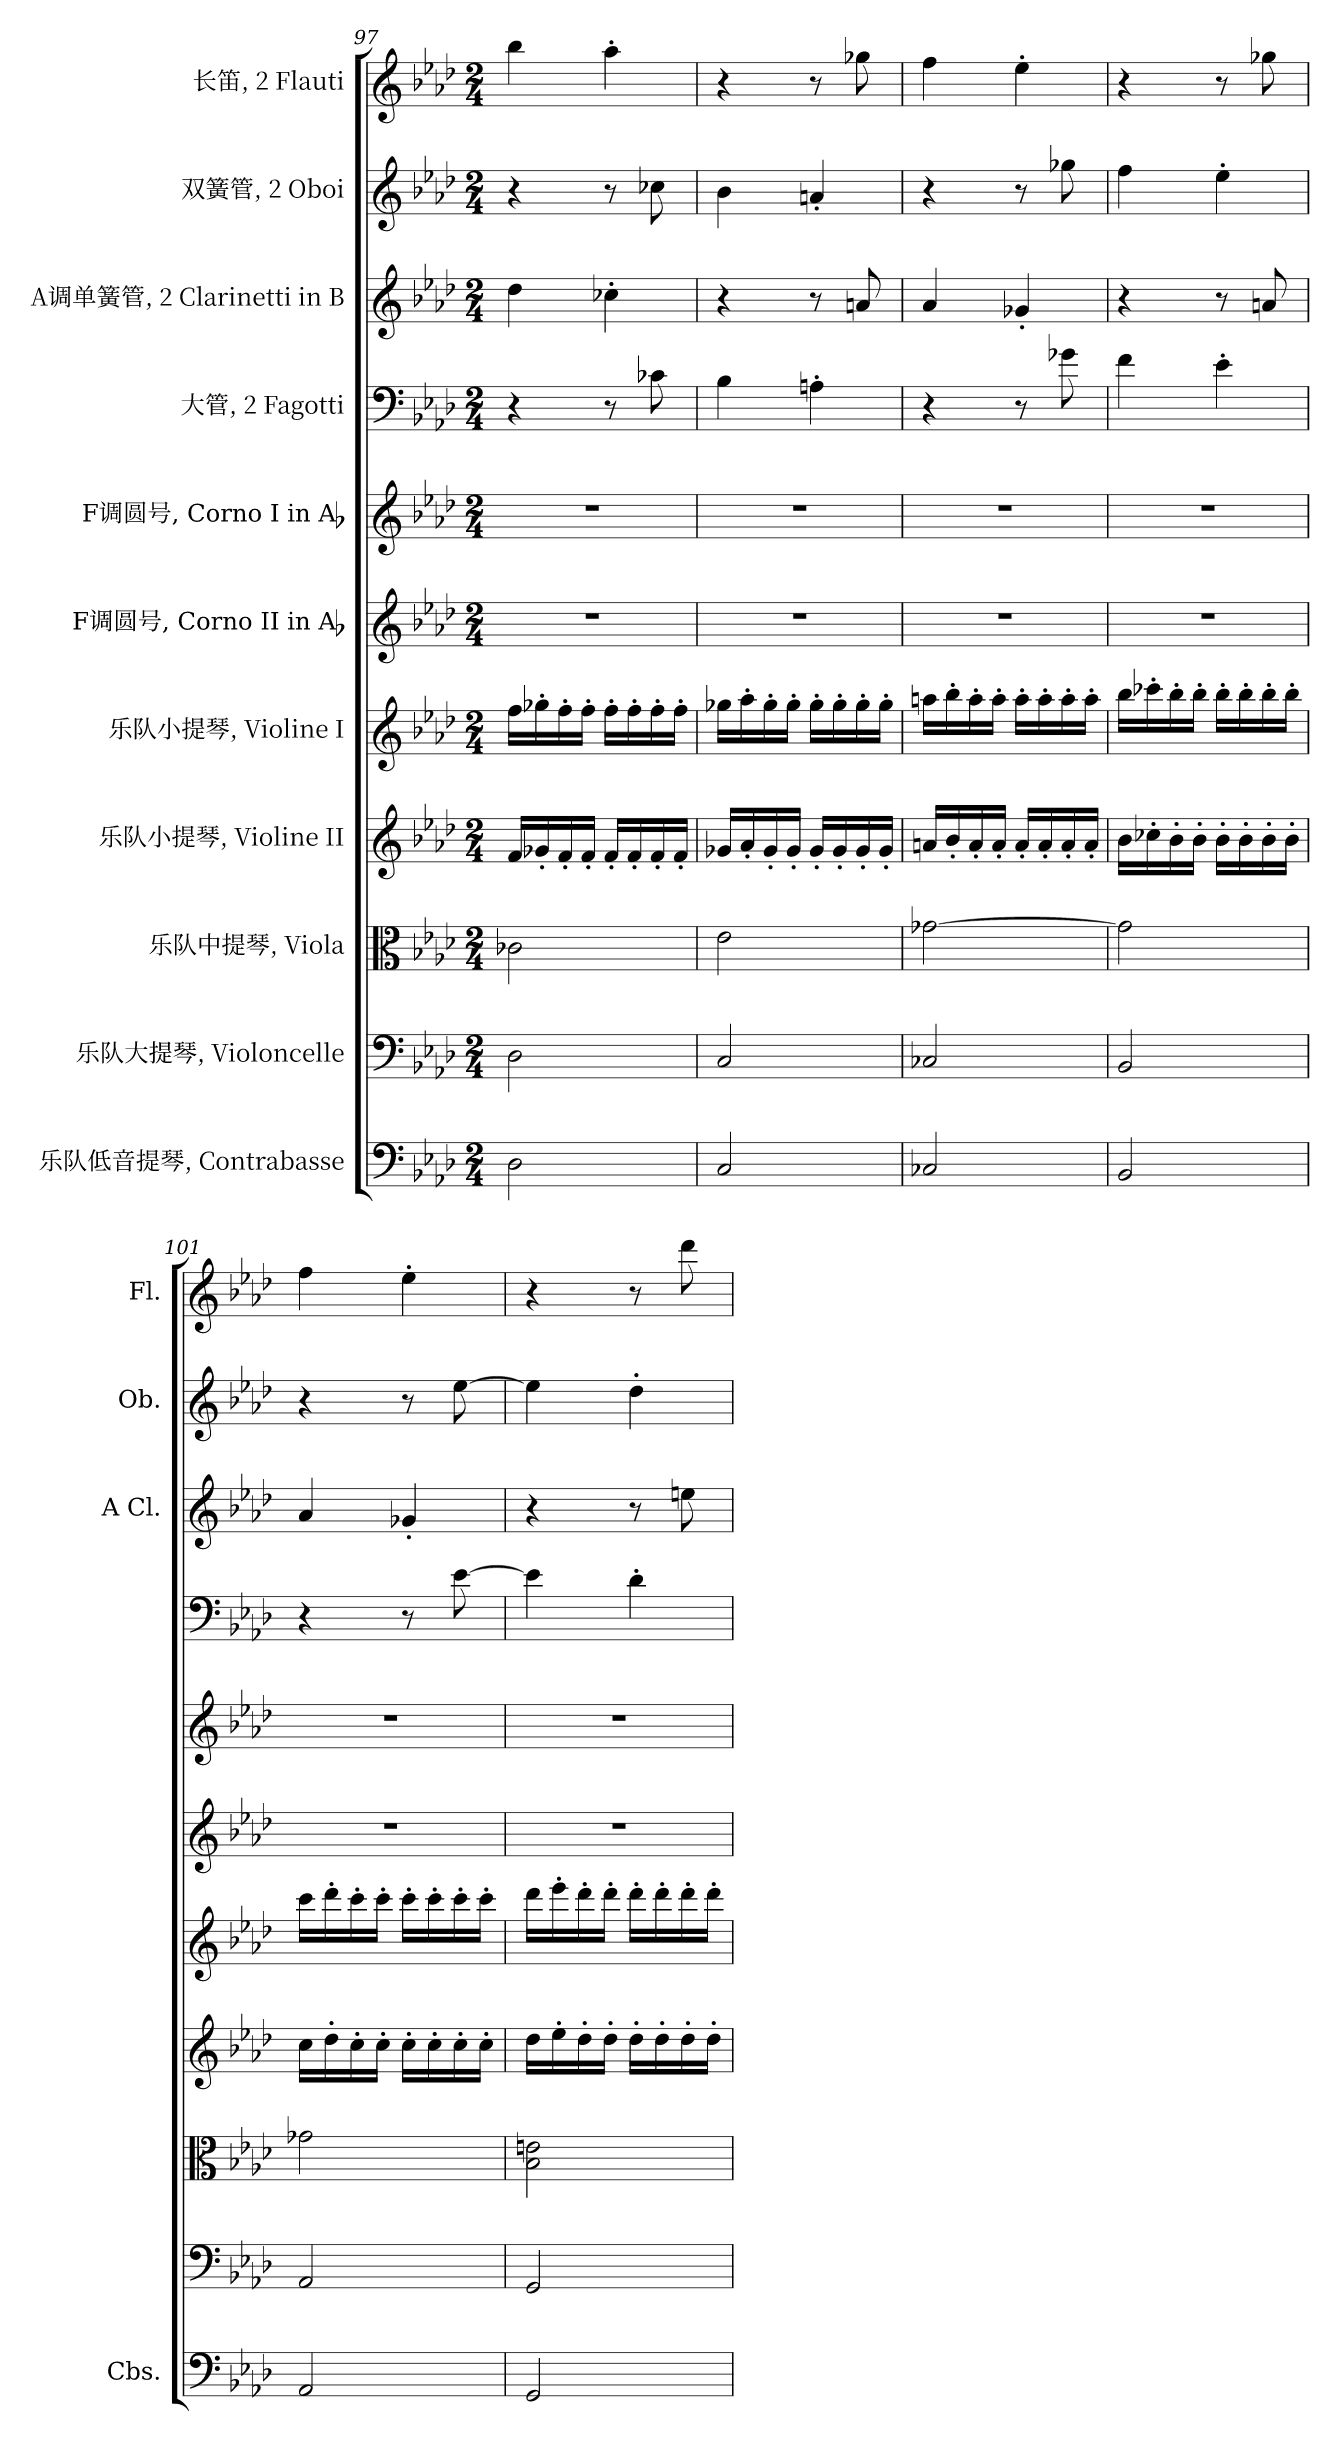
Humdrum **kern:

**kern	**kern	**kern	**kern	**kern	**kern	**kern	**kern	**kern	**kern	**kern
*part11	*part10	*part9	*part8	*part7	*part6	*part5	*part4	*part3	*part2	*part1
*staff11	*staff10	*staff9	*staff8	*staff7	*staff6	*staff5	*staff4	*staff3	*staff2	*staff1
*I"乐队低音提琴, Contrabasse	*I"乐队大提琴, Violoncelle	*I"乐队中提琴, Viola	*I"乐队小提琴, Violine II	*I"乐队小提琴, Violine I	*I"F调圆号, Corno II in Ab	*I"F调圆号, Corno I in Ab	*I"大管, 2 Fagotti	*I"A调单簧管, 2 Clarinetti in B	*I"双簧管, 2 Oboi	*I"长笛, 2 Flauti
*I'Cbs.	*	*	*	*	*	*	*	*I'A Cl.	*I'Ob.	*I'Fl.
!!LO:PB:g=z
*clefF4	*clefF4	*clefC3	*clefG2	*clefG2	*clefG2	*clefG2	*clefF4	*clefG2	*clefG2	*clefG2
*ITrd7c12	*	*	*	*	*ITrd4c7	*ITrd4c7	*	*ITrd2c3	*	*
*k[b-e-a-d-]	*k[b-e-a-d-]	*k[b-e-a-d-]	*k[b-e-a-d-]	*k[b-e-a-d-]	*k[b-e-a-d-g-]	*k[b-e-a-d-g-]	*k[b-e-a-d-]	*k[b-]	*k[b-e-a-d-]	*k[b-e-a-d-]
*M2/4	*M2/4	*M2/4	*M2/4	*M2/4	*M2/4	*M2/4	*M2/4	*M2/4	*M2/4	*M2/4
*MM51	*MM51	*MM51	*MM51	*MM51	*MM51	*MM51	*MM51	*MM51	*MM51	*MM51
=97	=97	=97	=97	=97	=97	=97	=97	=97	=97	=97
2DD-\	2D-\	2c-X\	16f/LL	16ff\LL	2r	2r	4r	4b-\	4r	4bb-\
.	.	.	16g-X'/	16gg-X'\	.	.	.	.	.	.
.	.	.	16f'/	16ff'\	.	.	.	.	.	.
.	.	.	16f'/JJ	16ff'\JJ	.	.	.	.	.	.
*	*	*	*	*	*	*	*	*	*	*MM64
.	.	.	16f'/LL	16ff'\LL	.	.	8r	4a-X'\	8r	4aa-'\
.	.	.	16f'/	16ff'\	.	.	.	.	.	.
.	.	.	16f'/	16ff'\	.	.	8c-X\	.	8cc-X\	.
.	.	.	16f'/JJ	16ff'\JJ	.	.	.	.	.	.
=98	=98	=98	=98	=98	=98	=98	=98	=98	=98	=98
*	*	*	*	*	*	*	*	*	*	*MM51
2CC/	2C/	2e-\	16g-X/LL	16gg-X\LL	2r	2r	4B-\	4r	4b-\	4r
.	.	.	16a-'/	16aa-'\	.	.	.	.	.	.
.	.	.	16g-'/	16gg-'\	.	.	.	.	.	.
.	.	.	16g-'/JJ	16gg-'\JJ	.	.	.	.	.	.
*	*	*	*	*	*	*	*	*	*	*MM64
.	.	.	16g-'/LL	16gg-'\LL	.	.	4An'\	8r	4an'/	8r
.	.	.	16g-'/	16gg-'\	.	.	.	.	.	.
.	.	.	16g-'/	16gg-'\	.	.	.	8f#X/	.	8gg-X\
.	.	.	16g-'/JJ	16gg-'\JJ	.	.	.	.	.	.
=99	=99	=99	=99	=99	=99	=99	=99	=99	=99	=99
*	*	*	*	*	*	*	*	*	*	*MM54
2CC-X/	2C-X/	[2g-X\	16an/LL	16aan\LL	2r	2r	4r	4f/	4r	4ff\
.	.	.	16b-'/	16bb-'\	.	.	.	.	.	.
.	.	.	16a'/	16aa'\	.	.	.	.	.	.
.	.	.	16a'/JJ	16aa'\JJ	.	.	.	.	.	.
*	*	*	*	*	*	*	*	*	*	*MM60
.	.	.	16a'/LL	16aa'\LL	.	.	8r	4e-X'/	8r	4ee-'\
.	.	.	16a'/	16aa'\	.	.	.	.	.	.
.	.	.	16a'/	16aa'\	.	.	8g-X\	.	8gg-X\	.
.	.	.	16a'/JJ	16aa'\JJ	.	.	.	.	.	.
=100	=100	=100	=100	=100	=100	=100	=100	=100	=100	=100
*	*	*	*	*	*	*	*	*	*	*MM52
2BBB-/	2BB-/	2g-\]	16b-\LL	16bb-\LL	2r	2r	4f\	4r	4ff\	4r
.	.	.	16cc-X'\	16ccc-X'\	.	.	.	.	.	.
.	.	.	16b-'\	16bb-'\	.	.	.	.	.	.
.	.	.	16b-'\JJ	16bb-'\JJ	.	.	.	.	.	.
*	*	*	*	*	*	*	*	*	*	*MM59
.	.	.	16b-'\LL	16bb-'\LL	.	.	4e-'\	8r	4ee-'\	8r
.	.	.	16b-'\	16bb-'\	.	.	.	.	.	.
.	.	.	16b-'\	16bb-'\	.	.	.	8f#X/	.	8gg-X\
.	.	.	16b-'\JJ	16bb-'\JJ	.	.	.	.	.	.
!!LO:PB:g=z
=101	=101	=101	=101	=101	=101	=101	=101	=101	=101	=101
*	*	*	*	*	*	*	*	*	*	*MM53
2AAA-/	2AA-/	2g-X\	16cc\LL	16ccc\LL	2r	2r	4r	4f/	4r	4ff\
.	.	.	16dd-'\	16ddd-'\	.	.	.	.	.	.
.	.	.	16cc'\	16ccc'\	.	.	.	.	.	.
.	.	.	16cc'\JJ	16ccc'\JJ	.	.	.	.	.	.
*	*	*	*	*	*	*	*	*	*	*MM59
.	.	.	16cc'\LL	16ccc'\LL	.	.	8r	4e-X'/	8r	4ee-'\
.	.	.	16cc'\	16ccc'\	.	.	.	.	.	.
.	.	.	16cc'\	16ccc'\	.	.	[8e-\	.	[8ee-\	.
.	.	.	16cc'\JJ	16ccc'\JJ	.	.	.	.	.	.
=102	=102	=102	=102	=102	=102	=102	=102	=102	=102	=102
*	*	*	*	*	*	*	*	*	*	*MM53
2GGG/	2GG/	2B-\ 2en\	16dd-\LL	16ddd-\LL	2r	2r	4e-\]	4r	4ee-\]	4r
.	.	.	16ee-'\	16eee-'\	.	.	.	.	.	.
.	.	.	16dd-'\	16ddd-'\	.	.	.	.	.	.
.	.	.	16dd-'\JJ	16ddd-'\JJ	.	.	.	.	.	.
*	*	*	*	*	*	*	*	*	*	*MM58
.	.	.	16dd-'\LL	16ddd-'\LL	.	.	4d-'\	8r	4dd-'\	8r
.	.	.	16dd-'\	16ddd-'\	.	.	.	.	.	.
.	.	.	16dd-'\	16ddd-'\	.	.	.	8cc#X\	.	8ddd-\
.	.	.	16dd-'\JJ	16ddd-'\JJ	.	.	.	.	.	.
=	=	=	=	=	=	=	=	=	=	=
*-	*-	*-	*-	*-	*-	*-	*-	*-	*-	*-
